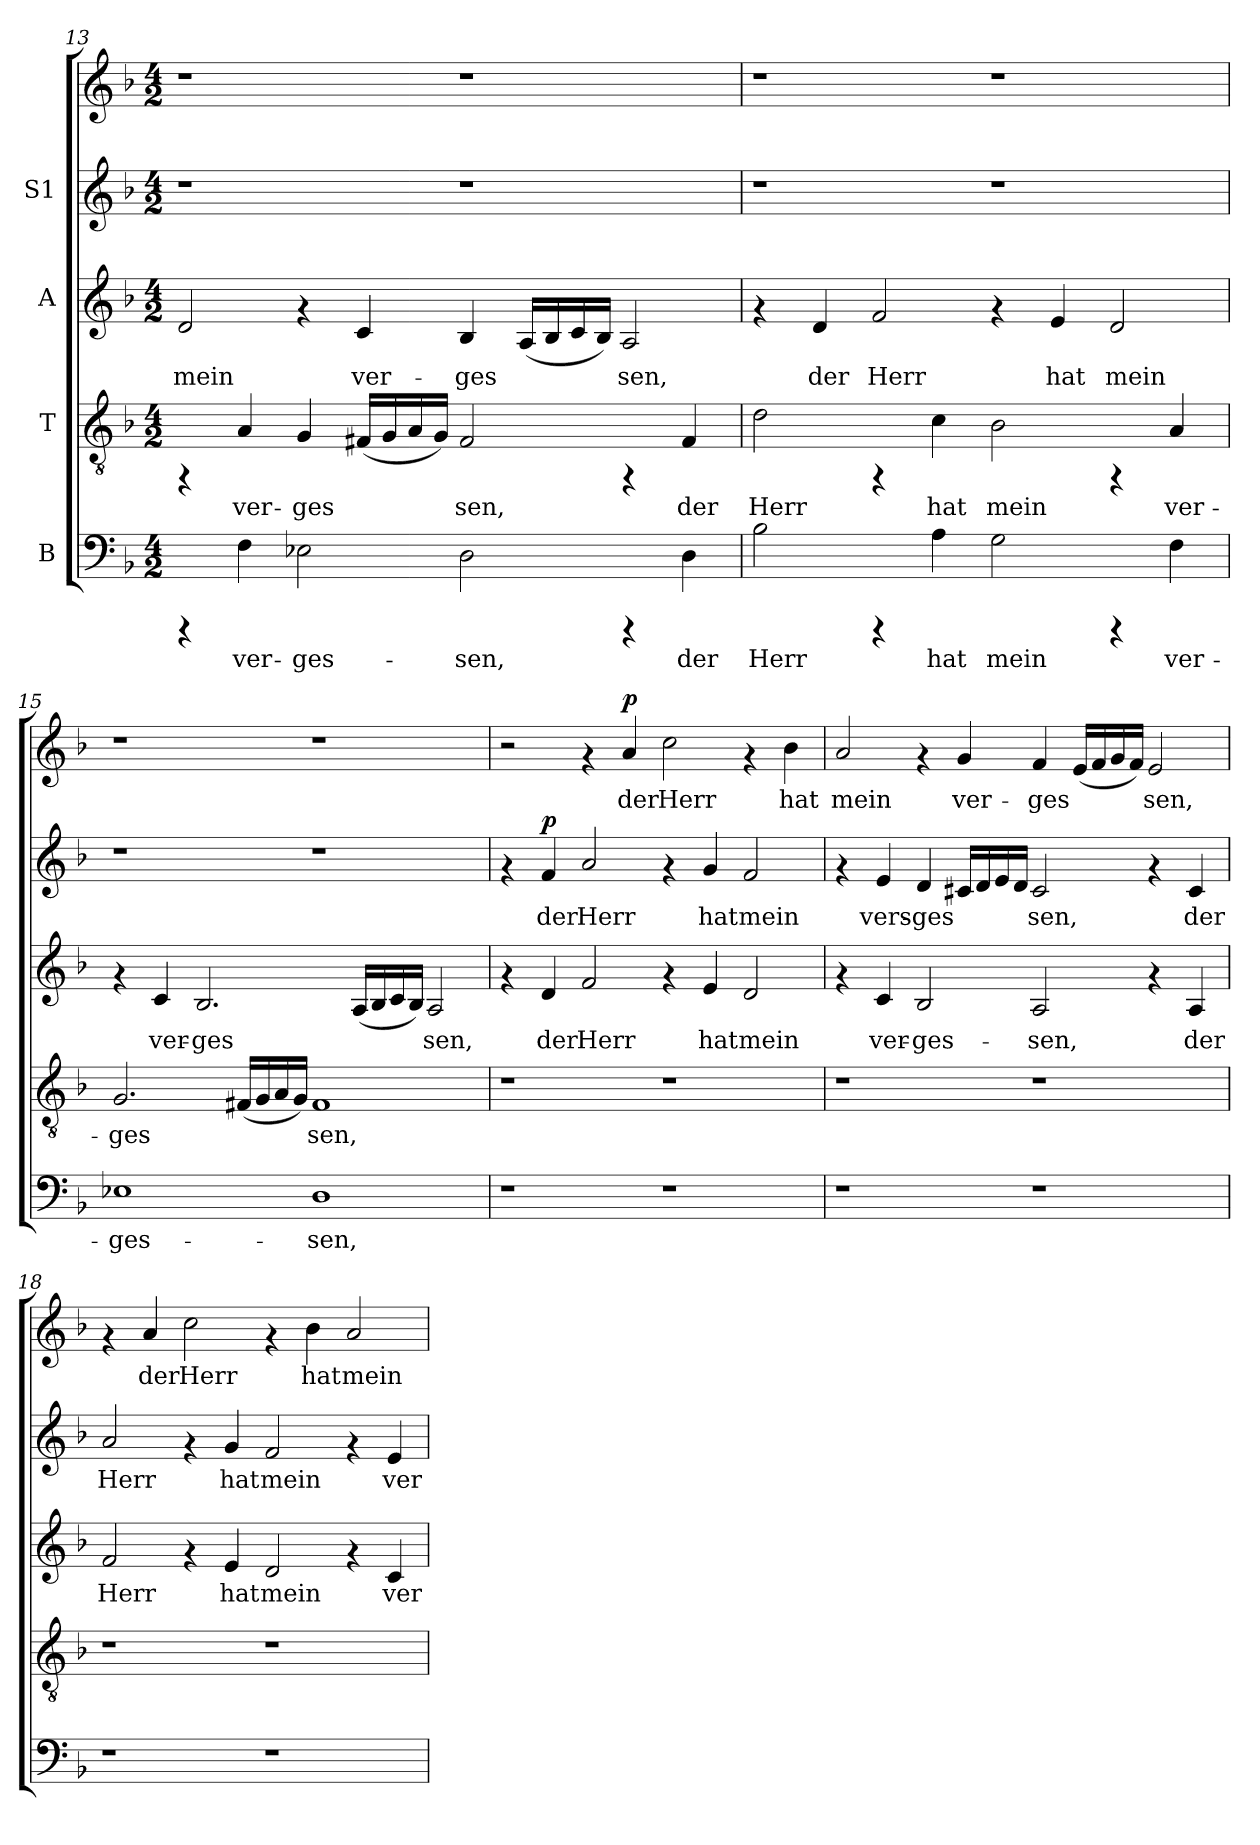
**kern	**text	**kern	**text	**kern	**text	**kern	**text	**kern	**text	**dynam
*part4	*part4	*part3	*part3	*part2	*part2	*part1	*part1	*part1	*part1	*part1
*staff5	*staff5	*staff4	*staff4	*staff3	*staff3	*staff2	*staff2	*staff1	*staff1	*staff1/2
*I"B	*	*I"T	*	*I"A	*	*I"S1	*	*	*	*
!!LO:PB:g=z
*clefF4	*	*clefGv2	*	*clefG2	*	*clefG2	*	*clefG2	*	*
*k[b-]	*	*k[b-]	*	*k[b-]	*	*k[b-]	*	*k[b-]	*	*
*F:	*	*F:	*	*F:	*	*F:	*	*F:	*	*
*M4/2	*	*M4/2	*	*M4/2	*	*M4/2	*	*M4/2	*	*
=13	=13	=13	=13	=13	=13	=13	=13	=13	=13	=13
!	!	!	!	!	!LO:LY:b:cj	!	!	!	!	!
4rCCC	.	4rFF	.	2d/	mein	1r	.	1r	.	.
!	!LO:LY:b:cj	!	!LO:LY:b:cj	!	!	!	!	!	!	!
4F\	ver-	4A/	ver-	.	.	.	.	.	.	.
!	!LO:LY:b:cj	!	!LO:LY:b:cj	!	!	!	!	!	!	!
2E-X\	-ges-	4G/	-ges	4rf	.	.	.	.	.	.
!	!	!	!LO:LY:b:cj	!	!LO:LY:b:cj	!	!	!	!	!
.	.	(<16F#X/L	-	4c/	ver-	.	.	.	.	.
!	!	!	!LO:LY:b:cj	!	!	!	!	!	!	!
.	.	16G/	-	.	.	.	.	.	.	.
!	!	!	!LO:LY:b:cj	!	!	!	!	!	!	!
.	.	16A/	.	.	.	.	.	.	.	.
!	!	!	!LO:LY:b:cj	!	!	!	!	!	!	!
.	.	16G/J)	.	.	.	.	.	.	.	.
!	!LO:LY:b:cj	!	!LO:LY:b:cj	!	!LO:LY:b:cj	!	!	!	!	!
2D\	-sen,	2F#/	sen,	4B-/	-ges	1r	.	1r	.	.
!	!	!	!	!	!LO:LY:b:cj	!	!	!	!	!
.	.	.	.	(<16A/L	-	.	.	.	.	.
!	!	!	!	!	!LO:LY:b:cj	!	!	!	!	!
.	.	.	.	16B-/	-	.	.	.	.	.
!	!	!	!	!	!LO:LY:b:cj	!	!	!	!	!
.	.	.	.	16c/	.	.	.	.	.	.
!	!	!	!	!	!LO:LY:b:cj	!	!	!	!	!
.	.	.	.	16B-/J)	.	.	.	.	.	.
!	!	!	!	!	!LO:LY:b:cj	!	!	!	!	!
4rCCC	.	4rFF	.	2A/	sen,	.	.	.	.	.
!	!LO:LY:b:cj	!	!LO:LY:b:cj	!	!	!	!	!	!	!
4D\	der	4F#/	der	.	.	.	.	.	.	.
=14	=14	=14	=14	=14	=14	=14	=14	=14	=14	=14
!	!LO:LY:b:cj	!	!LO:LY:b:cj	!	!	!	!	!	!	!
2B-\	Herr	2d\	Herr	4rf	.	1r	.	1r	.	.
!	!	!	!	!	!LO:LY:b:cj	!	!	!	!	!
.	.	.	.	4d/	der	.	.	.	.	.
!	!	!	!	!	!LO:LY:b:cj	!	!	!	!	!
4rCCC	.	4rFF	.	2f/	Herr	.	.	.	.	.
!	!LO:LY:b:cj	!	!LO:LY:b:cj	!	!	!	!	!	!	!
4A\	hat	4c\	hat	.	.	.	.	.	.	.
!	!LO:LY:b:cj	!	!LO:LY:b:cj	!	!	!	!	!	!	!
2G\	mein	2B-\	mein	4rf	.	1r	.	1r	.	.
!	!	!	!	!	!LO:LY:b:cj	!	!	!	!	!
.	.	.	.	4e/	hat	.	.	.	.	.
!	!	!	!	!	!LO:LY:b:cj	!	!	!	!	!
4rCCC	.	4rFF	.	2d/	mein	.	.	.	.	.
!	!LO:LY:b:cj	!	!LO:LY:b:cj	!	!	!	!	!	!	!
4F\	ver-	4A/	ver-	.	.	.	.	.	.	.
!!LO:LB:g=z
=15	=15	=15	=15	=15	=15	=15	=15	=15	=15	=15
!	!LO:LY:b:cj	!	!LO:LY:b:cj	!	!	!	!	!	!	!
1E-X	-ges-	2.G/	-ges	4rf	.	1r	.	1r	.	.
!	!	!	!	!	!LO:LY:b:cj	!	!	!	!	!
.	.	.	.	4c/	ver-	.	.	.	.	.
!	!	!	!	!	!LO:LY:b:cj	!	!	!	!	!
.	.	.	.	2.B-/	-ges	.	.	.	.	.
!	!	!	!LO:LY:b:cj	!	!	!	!	!	!	!
.	.	(<16F#X/L	-	.	.	.	.	.	.	.
!	!	!	!LO:LY:b:cj	!	!	!	!	!	!	!
.	.	16G/	-	.	.	.	.	.	.	.
!	!	!	!LO:LY:b:cj	!	!	!	!	!	!	!
.	.	16A/	.	.	.	.	.	.	.	.
!	!	!	!LO:LY:b:cj	!	!	!	!	!	!	!
.	.	16G/J)	.	.	.	.	.	.	.	.
!	!LO:LY:b:cj	!	!LO:LY:b:cj	!	!	!	!	!	!	!
1D	-sen,	1F#	sen,	.	.	1r	.	1r	.	.
!	!	!	!	!	!LO:LY:b:cj	!	!	!	!	!
.	.	.	.	(<16A/L	-	.	.	.	.	.
!	!	!	!	!	!LO:LY:b:cj	!	!	!	!	!
.	.	.	.	16B-/	-	.	.	.	.	.
!	!	!	!	!	!LO:LY:b:cj	!	!	!	!	!
.	.	.	.	16c/	.	.	.	.	.	.
!	!	!	!	!	!LO:LY:b:cj	!	!	!	!	!
.	.	.	.	16B-/J)	.	.	.	.	.	.
!	!	!	!	!	!LO:LY:b:cj	!	!	!	!	!
.	.	.	.	2A/	sen,	.	.	.	.	.
=16	=16	=16	=16	=16	=16	=16	=16	=16	=16	=16
1r	.	1r	.	4rf	.	4rf	.	2r	.	.
!	!	!	!	!	!LO:LY:b:cj	!	!LO:LY:b:cj	!	!	!LO:DY:a=2
.	.	.	.	4d/	der	4f/	der	.	.	p
!	!	!	!	!	!LO:LY:b:cj	!	!LO:LY:b:cj	!	!	!
.	.	.	.	2f/	Herr	2a/	Herr	4rf	.	.
!	!	!	!	!	!	!	!	!	!LO:LY:b:cj	!LO:DY:a
.	.	.	.	.	.	.	.	4a/	der	p
!	!	!	!	!	!	!	!	!	!LO:LY:b:cj	!
1r	.	1r	.	4rf	.	4rf	.	2cc\	Herr	.
!	!	!	!	!	!LO:LY:b:cj	!	!LO:LY:b:cj	!	!	!
.	.	.	.	4e/	hat	4g/	hat	.	.	.
!	!	!	!	!	!LO:LY:b:cj	!	!LO:LY:b:cj	!	!	!
.	.	.	.	2d/	mein	2f/	mein	4rf	.	.
!	!	!	!	!	!	!	!	!	!LO:LY:b:cj	!
.	.	.	.	.	.	.	.	4b-\	hat	.
!!LO:LB:g=z
=17	=17	=17	=17	=17	=17	=17	=17	=17	=17	=17
!	!	!	!	!	!	!	!	!	!LO:LY:b:cj	!
1r	.	1r	.	4rf	.	4rf	.	2a/	mein	.
!	!	!	!	!	!LO:LY:b:cj	!	!LO:LY:b:cj	!	!	!
.	.	.	.	4c/	ver-	4e/	vers-	.	.	.
!	!	!	!	!	!LO:LY:b:cj	!	!LO:LY:b:cj	!	!	!
.	.	.	.	2B-/	-ges-	4d/	-ges	4rf	.	.
!	!	!	!	!	!	!	!LO:LY:b:cj	!	!LO:LY:b:cj	!
.	.	.	.	.	.	16c#X/L	-	4g/	ver-	.
!	!	!	!	!	!	!	!LO:LY:b:cj	!	!	!
.	.	.	.	.	.	16d/	-	.	.	.
!	!	!	!	!	!	!	!LO:LY:b:cj	!	!	!
.	.	.	.	.	.	16e/	.	.	.	.
!	!	!	!	!	!	!	!LO:LY:b:cj	!	!	!
.	.	.	.	.	.	16d/J	.	.	.	.
!	!	!	!	!	!LO:LY:b:cj	!	!LO:LY:b:cj	!	!LO:LY:b:cj	!
1r	.	1r	.	2A/	-sen,	2c#/	sen,	4f/	-ges	.
!	!	!	!	!	!	!	!	!	!LO:LY:b:cj	!
.	.	.	.	.	.	.	.	(<16e/L	-	.
!	!	!	!	!	!	!	!	!	!LO:LY:b:cj	!
.	.	.	.	.	.	.	.	16f/	-	.
!	!	!	!	!	!	!	!	!	!LO:LY:b:cj	!
.	.	.	.	.	.	.	.	16g/	.	.
!	!	!	!	!	!	!	!	!	!LO:LY:b:cj	!
.	.	.	.	.	.	.	.	16f/J)	.	.
!	!	!	!	!	!	!	!	!	!LO:LY:b:cj	!
.	.	.	.	4rf	.	4rf	.	2e/	sen,	.
!	!	!	!	!	!LO:LY:b:cj	!	!LO:LY:b:cj	!	!	!
.	.	.	.	4A/	der	4c#/	der	.	.	.
=18	=18	=18	=18	=18	=18	=18	=18	=18	=18	=18
!	!	!	!	!	!LO:LY:b:cj	!	!LO:LY:b:cj	!	!	!
1r	.	1r	.	2f/	Herr	2a/	Herr	4rf	.	.
!	!	!	!	!	!	!	!	!	!LO:LY:b:cj	!
.	.	.	.	.	.	.	.	4a/	der	.
!	!	!	!	!	!	!	!	!	!LO:LY:b:cj	!
.	.	.	.	4rf	.	4rf	.	2cc\	Herr	.
!	!	!	!	!	!LO:LY:b:cj	!	!LO:LY:b:cj	!	!	!
.	.	.	.	4e/	hat	4g/	hat	.	.	.
!	!	!	!	!	!LO:LY:b:cj	!	!LO:LY:b:cj	!	!	!
1r	.	1r	.	2d/	mein	2f/	mein	4rf	.	.
!	!	!	!	!	!	!	!	!	!LO:LY:b:cj	!
.	.	.	.	.	.	.	.	4b-\	hat	.
!	!	!	!	!	!	!	!	!	!LO:LY:b:cj	!
.	.	.	.	4rf	.	4rf	.	2a/	mein	.
!	!	!	!	!	!LO:LY:b:cj	!	!LO:LY:b:cj	!	!	!
.	.	.	.	4c/	ver-	4e/	ver-	.	.	.
=	=	=	=	=	=	=	=	=	=	=
*-	*-	*-	*-	*-	*-	*-	*-	*-	*-	*-
